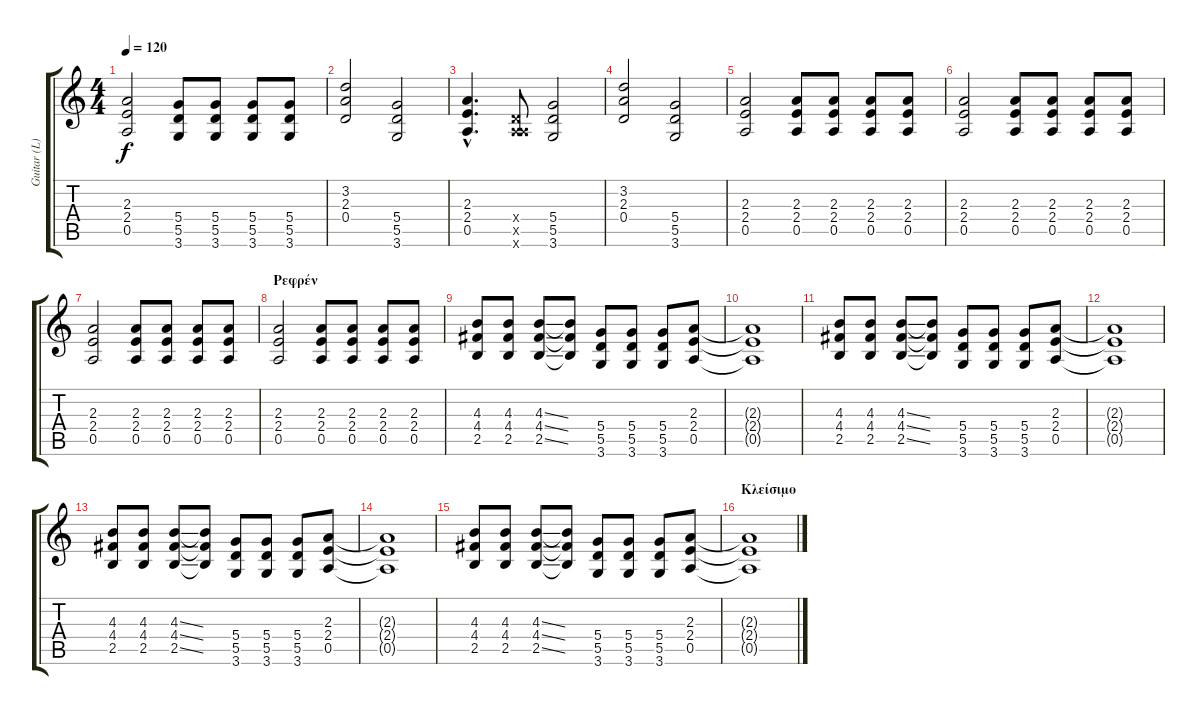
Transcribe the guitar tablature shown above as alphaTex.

\track ("Guitar (L)" "Guitar (L)") {instrument distortionguitar}
\staff {score tabs}
\tuning (E4 B3 G3 D3 A2 E2) {hide}
\ts (4 4)
\tempo 120
\clef g2
\ks c
(2.3 2.4 0.5).2{dy f} (5.4 5.5 3.6).8 (5.4 5.5 3.6).8 (5.4 5.5 3.6).8 (5.4 5.5 3.6).8 |
(3.2 2.3 0.4).2 (5.4 5.5 3.6).2 |
(2.3{hac} 2.4{hac} 0.5{hac}).4{d} (0.4{x} 0.5{x} 5.6{x}).8 (5.4 5.5 3.6).2 |
(3.2 2.3 0.4).2 (5.4 5.5 3.6).2 |
(2.3 2.4 0.5).2 (2.3 2.4 0.5).8 (2.3 2.4 0.5).8 (2.3 2.4 0.5).8 (2.3 2.4 0.5).8 |
(2.3 2.4 0.5).2 (2.3 2.4 0.5).8 (2.3 2.4 0.5).8 (2.3 2.4 0.5).8 (2.3 2.4 0.5).8 |
(2.3 2.4 0.5).2 (2.3 2.4 0.5).8 (2.3 2.4 0.5).8 (2.3 2.4 0.5).8 (2.3 2.4 0.5).8 |
\section ("" "Ρεφρέν")
(2.3 2.4 0.5).2 (2.3 2.4 0.5).8 (2.3 2.4 0.5).8 (2.3 2.4 0.5).8 (2.3 2.4 0.5).8 |
(4.3 4.4 2.5).8 (4.3 4.4 2.5).8 (4.3{ss} 4.4{ss} 2.5{ss}).8 (4.3{t} 4.4{t} 2.5{t}).8 (5.4 5.5 3.6).8 (5.4 5.5 3.6).8 (5.4 5.5 3.6).8 (2.3 2.4 0.5).8 |
(2.3{t} 2.4{t} 0.5{t}).1 |
(4.3 4.4 2.5).8 (4.3 4.4 2.5).8 (4.3{ss} 4.4{ss} 2.5{ss}).8 (4.3{t} 4.4{t} 2.5{t}).8 (5.4 5.5 3.6).8 (5.4 5.5 3.6).8 (5.4 5.5 3.6).8 (2.3 2.4 0.5).8 |
(2.3{t} 2.4{t} 0.5{t}).1 |
(4.3 4.4 2.5).8 (4.3 4.4 2.5).8 (4.3{ss} 4.4{ss} 2.5{ss}).8 (4.3{t} 4.4{t} 2.5{t}).8 (5.4 5.5 3.6).8 (5.4 5.5 3.6).8 (5.4 5.5 3.6).8 (2.3 2.4 0.5).8 |
(2.3{t} 2.4{t} 0.5{t}).1 |
(4.3 4.4 2.5).8 (4.3 4.4 2.5).8 (4.3{ss} 4.4{ss} 2.5{ss}).8 (4.3{t} 4.4{t} 2.5{t}).8 (5.4 5.5 3.6).8 (5.4 5.5 3.6).8 (5.4 5.5 3.6).8 (2.3 2.4 0.5).8 |
\section ("" "Κλείσιμο")
(2.3{t} 2.4{t} 0.5{t}).1
